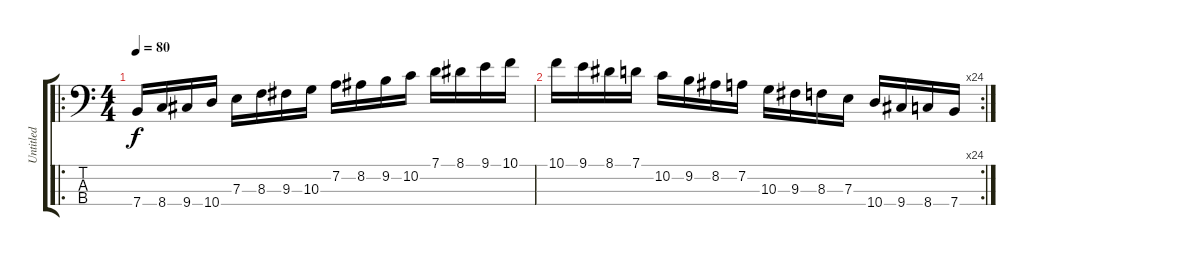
\track ("Untitled" "Untitled") {instrument electricbassfinger}
\staff {score tabs}
\tuning (G2 D2 A1 E1) {hide}
\ro
\ts (4 4)
\tempo 80
\clef f4
\ks c
7.4.16{dy f instrument electricbassfinger} 8.4.16 9.4.16 10.4.16 7.3.16 8.3.16 9.3.16 10.3.16 7.2.16 8.2.16 9.2.16 10.2.16 7.1.16 8.1.16 9.1.16 10.1.16 |
\rc 24
10.1.16 9.1.16 8.1.16 7.1.16 10.2.16 9.2.16 8.2.16 7.2.16 10.3.16 9.3.16 8.3.16 7.3.16 10.4.16 9.4.16 8.4.16 7.4.16
